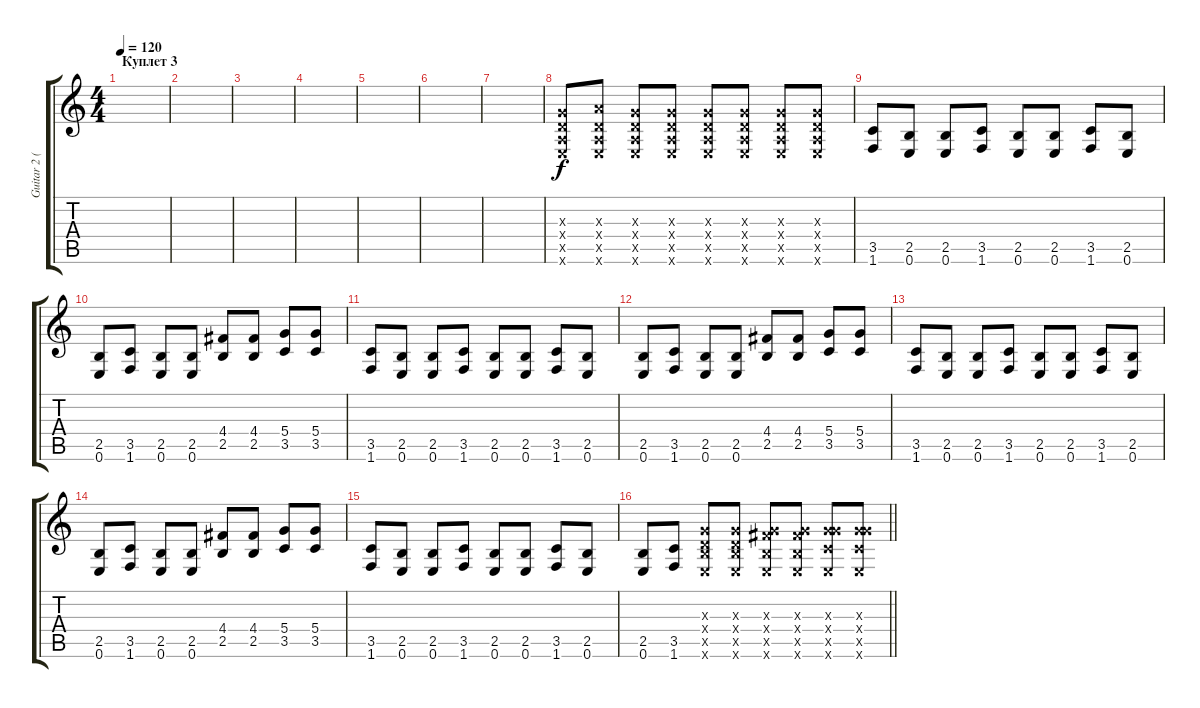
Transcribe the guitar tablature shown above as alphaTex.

\track ("Guitar 2 (Колян)" "Guitar 2 (") {instrument distortionguitar}
\staff {score tabs}
\tuning (E4 B3 G3 D3 A2 E2) {hide}
\ts (4 4)
\section ("" "Куплет 3")
\tempo 120
\clef g2
\ks c
|
|
|
|
|
|
|
(0.3{x} 0.4{x} 0.5{x} 0.6{x}).8 (2.3{x} 0.4{x} 0.5{x} 0.6{x}).8 (0.3{x} 0.4{x} 0.5{x} 0.6{x}).8 (0.3{x} 0.4{x} 0.5{x} 0.6{x}).8 (0.3{x} 0.4{x} 0.5{x} 0.6{x}).8 (0.3{x} 0.4{x} 0.5{x} 0.6{x}).8 (0.3{x} 0.4{x} 0.5{x} 0.6{x}).8 (0.3{x} 0.4{x} 0.5{x} 0.6{x}).8 |
(3.5 1.6).8 (2.5 0.6).8 (2.5 0.6).8 (3.5 1.6).8 (2.5 0.6).8 (2.5 0.6).8 (3.5 1.6).8 (2.5 0.6).8 |
(2.5 0.6).8 (3.5 1.6).8 (2.5 0.6).8 (2.5 0.6).8 (4.4 2.5).8 (4.4 2.5).8 (5.4 3.5).8 (5.4 3.5).8 |
(3.5 1.6).8 (2.5 0.6).8 (2.5 0.6).8 (3.5 1.6).8 (2.5 0.6).8 (2.5 0.6).8 (3.5 1.6).8 (2.5 0.6).8 |
(2.5 0.6).8 (3.5 1.6).8 (2.5 0.6).8 (2.5 0.6).8 (4.4 2.5).8 (4.4 2.5).8 (5.4 3.5).8 (5.4 3.5).8 |
(3.5 1.6).8 (2.5 0.6).8 (2.5 0.6).8 (3.5 1.6).8 (2.5 0.6).8 (2.5 0.6).8 (3.5 1.6).8 (2.5 0.6).8 |
(2.5 0.6).8 (3.5 1.6).8 (2.5 0.6).8 (2.5 0.6).8 (4.4 2.5).8 (4.4 2.5).8 (5.4 3.5).8 (5.4 3.5).8 |
(3.5 1.6).8 (2.5 0.6).8 (2.5 0.6).8 (3.5 1.6).8 (2.5 0.6).8 (2.5 0.6).8 (3.5 1.6).8 (2.5 0.6).8 |
\barLineRight lightlight
(2.5 0.6).8 (3.5 1.6).8 (0.3{x} 0.4{x} 2.5{x} 0.6{x}).8 (0.3{x} 0.4{x} 2.5{x} 0.6{x}).8 (0.3{x} 4.4{x} 2.5{x} 0.6{x}).8 (0.3{x} 4.4{x} 2.5{x} 0.6{x}).8 (0.3{x} 5.4{x} 3.5{x} 0.6{x}).8 (0.3{x} 5.4{x} 3.5{x} 0.6{x}).8
